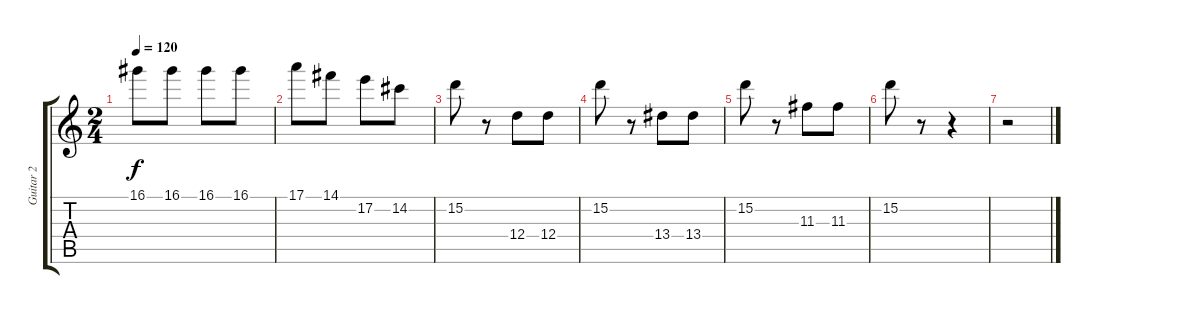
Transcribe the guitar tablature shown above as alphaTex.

\track ("Guitar 2" "Guitar 2") {instrument electricguitarmuted}
\staff {score tabs}
\tuning (E4 B3 G3 D3 A2 E2) {hide}
\ts (2 4)
\tempo 120
\clef g2
\ks c
16.1.8{dy f} 16.1.8 16.1.8 16.1.8 |
17.1.8 14.1.8 17.2.8 14.2.8 |
15.2.8 r.8 12.4.8 12.4.8 |
15.2.8 r.8 13.4.8 13.4.8 |
15.2.8 r.8 11.3.8 11.3.8 |
15.2.8 r.8 r.4 |
r.2
